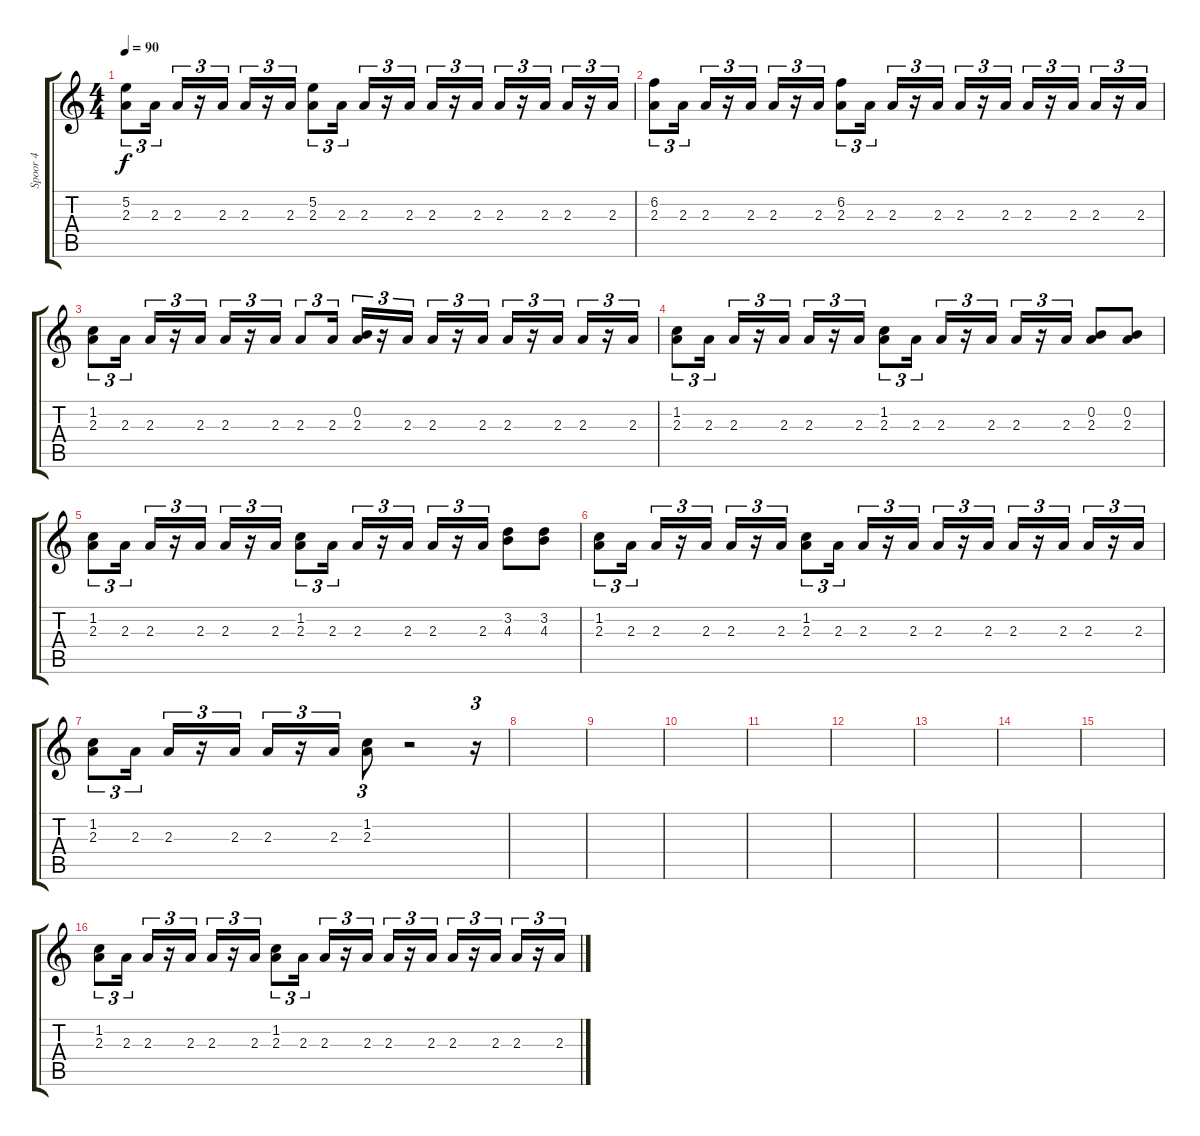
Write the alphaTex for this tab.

\track ("Spoor 4" "Spoor 4") {instrument electricguitarclean}
\staff {score tabs}
\tuning (E4 B3 G3 D3 A2 E2) {hide}
\ts (4 4)
\tempo 90
\clef g2
\ks c
(5.2 2.3).8{tu (3 2) dy f} 2.3.16{tu (3 2)} 2.3.16{tu (3 2)} r.16{tu (3 2)} 2.3.16{tu (3 2)} 2.3.16{tu (3 2)} r.16{tu (3 2)} 2.3.16{tu (3 2)} (5.2 2.3).8{tu (3 2)} 2.3.16{tu (3 2)} 2.3.16{tu (3 2)} r.16{tu (3 2)} 2.3.16{tu (3 2)} 2.3.16{tu (3 2)} r.16{tu (3 2)} 2.3.16{tu (3 2)} 2.3.16{tu (3 2)} r.16{tu (3 2)} 2.3.16{tu (3 2)} 2.3.16{tu (3 2)} r.16{tu (3 2)} 2.3.16{tu (3 2)} |
(6.2 2.3).8{tu (3 2)} 2.3.16{tu (3 2)} 2.3.16{tu (3 2)} r.16{tu (3 2)} 2.3.16{tu (3 2)} 2.3.16{tu (3 2)} r.16{tu (3 2)} 2.3.16{tu (3 2)} (6.2 2.3).8{tu (3 2)} 2.3.16{tu (3 2)} 2.3.16{tu (3 2)} r.16{tu (3 2)} 2.3.16{tu (3 2)} 2.3.16{tu (3 2)} r.16{tu (3 2)} 2.3.16{tu (3 2)} 2.3.16{tu (3 2)} r.16{tu (3 2)} 2.3.16{tu (3 2)} 2.3.16{tu (3 2)} r.16{tu (3 2)} 2.3.16{tu (3 2)} |
(1.2 2.3).8{tu (3 2)} 2.3.16{tu (3 2)} 2.3.16{tu (3 2)} r.16{tu (3 2)} 2.3.16{tu (3 2)} 2.3.16{tu (3 2)} r.16{tu (3 2)} 2.3.16{tu (3 2)} 2.3.8{tu (3 2)} 2.3.16{tu (3 2)} (0.2 2.3).16{tu (3 2)} r.16{tu (3 2)} 2.3.16{tu (3 2)} 2.3.16{tu (3 2)} r.16{tu (3 2)} 2.3.16{tu (3 2)} 2.3.16{tu (3 2)} r.16{tu (3 2)} 2.3.16{tu (3 2)} 2.3.16{tu (3 2)} r.16{tu (3 2)} 2.3.16{tu (3 2)} |
(1.2 2.3).8{tu (3 2)} 2.3.16{tu (3 2)} 2.3.16{tu (3 2)} r.16{tu (3 2)} 2.3.16{tu (3 2)} 2.3.16{tu (3 2)} r.16{tu (3 2)} 2.3.16{tu (3 2)} (1.2 2.3).8{tu (3 2)} 2.3.16{tu (3 2)} 2.3.16{tu (3 2)} r.16{tu (3 2)} 2.3.16{tu (3 2)} 2.3.16{tu (3 2)} r.16{tu (3 2)} 2.3.16{tu (3 2)} (0.2 2.3).8 (0.2 2.3).8 |
(1.2 2.3).8{tu (3 2)} 2.3.16{tu (3 2)} 2.3.16{tu (3 2)} r.16{tu (3 2)} 2.3.16{tu (3 2)} 2.3.16{tu (3 2)} r.16{tu (3 2)} 2.3.16{tu (3 2)} (1.2 2.3).8{tu (3 2)} 2.3.16{tu (3 2)} 2.3.16{tu (3 2)} r.16{tu (3 2)} 2.3.16{tu (3 2)} 2.3.16{tu (3 2)} r.16{tu (3 2)} 2.3.16{tu (3 2)} (3.2 4.3).8 (3.2 4.3).8 |
(1.2 2.3).8{tu (3 2)} 2.3.16{tu (3 2)} 2.3.16{tu (3 2)} r.16{tu (3 2)} 2.3.16{tu (3 2)} 2.3.16{tu (3 2)} r.16{tu (3 2)} 2.3.16{tu (3 2)} (1.2 2.3).8{tu (3 2)} 2.3.16{tu (3 2)} 2.3.16{tu (3 2)} r.16{tu (3 2)} 2.3.16{tu (3 2)} 2.3.16{tu (3 2)} r.16{tu (3 2)} 2.3.16{tu (3 2)} 2.3.16{tu (3 2)} r.16{tu (3 2)} 2.3.16{tu (3 2)} 2.3.16{tu (3 2)} r.16{tu (3 2)} 2.3.16{tu (3 2)} |
(1.2 2.3).8{tu (3 2)} 2.3.16{tu (3 2)} 2.3.16{tu (3 2)} r.16{tu (3 2)} 2.3.16{tu (3 2)} 2.3.16{tu (3 2)} r.16{tu (3 2)} 2.3.16{tu (3 2)} (1.2 2.3).8{tu (3 2)} r.2 r.16{tu (3 2)} |
|
|
|
|
|
|
|
|
(1.2 2.3).8{tu (3 2)} 2.3.16{tu (3 2)} 2.3.16{tu (3 2)} r.16{tu (3 2)} 2.3.16{tu (3 2)} 2.3.16{tu (3 2)} r.16{tu (3 2)} 2.3.16{tu (3 2)} (1.2 2.3).8{tu (3 2)} 2.3.16{tu (3 2)} 2.3.16{tu (3 2)} r.16{tu (3 2)} 2.3.16{tu (3 2)} 2.3.16{tu (3 2)} r.16{tu (3 2)} 2.3.16{tu (3 2)} 2.3.16{tu (3 2)} r.16{tu (3 2)} 2.3.16{tu (3 2)} 2.3.16{tu (3 2)} r.16{tu (3 2)} 2.3.16{tu (3 2)}
